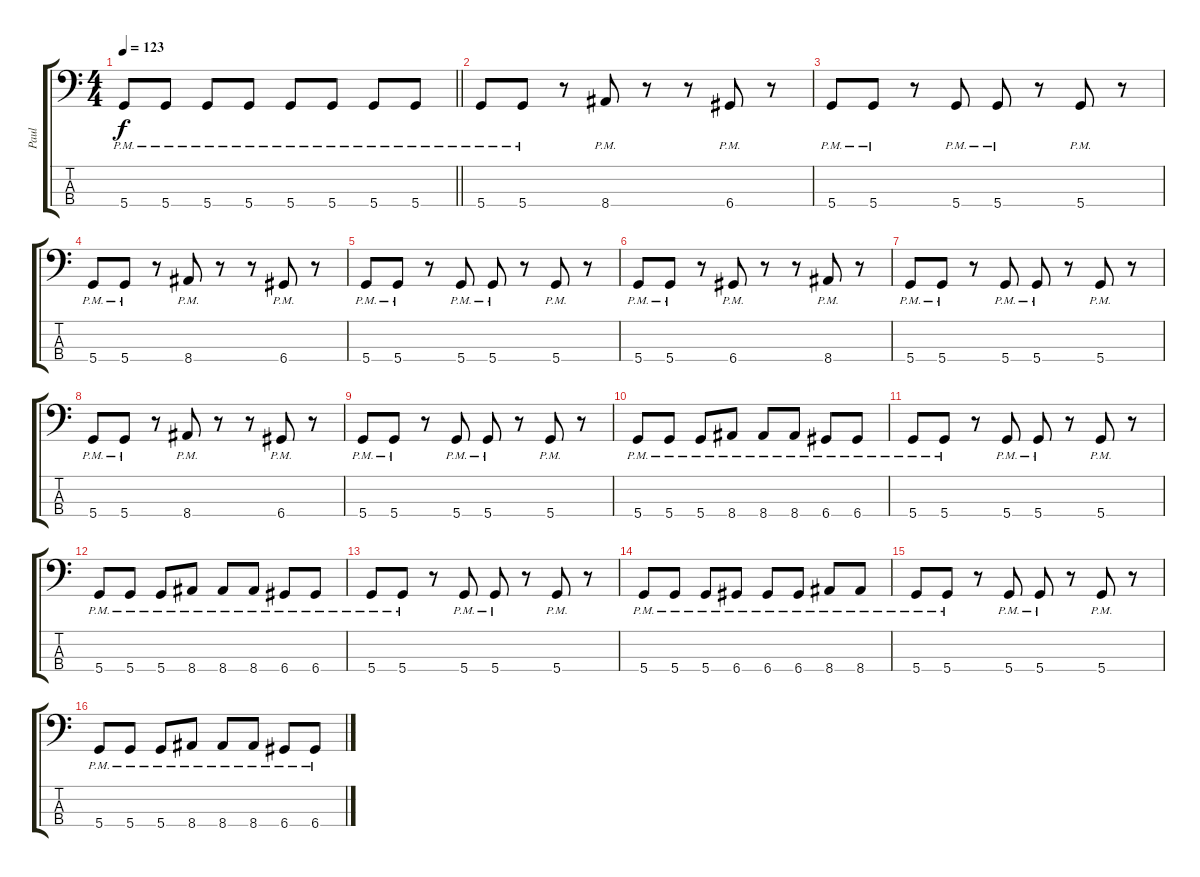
\track ("Paul" "Paul") {instrument electricbasspick}
\staff {score tabs}
\tuning (G2 D2 A1 D1) {hide}
\ts (4 4)
\tempo 123
\clef f4
\barLineRight lightlight
\ks c
5.4{pm}.8{dy f} 5.4{pm}.8 5.4{pm}.8 5.4{pm}.8 5.4{pm}.8 5.4{pm}.8 5.4{pm}.8 5.4{pm}.8 |
5.4{pm}.8 5.4{pm}.8 r.8 8.4{pm}.8 r.8 r.8 6.4{pm}.8 r.8 |
5.4{pm}.8 5.4{pm}.8 r.8 5.4{pm}.8 5.4{pm}.8 r.8 5.4{pm}.8 r.8 |
5.4{pm}.8 5.4{pm}.8 r.8 8.4{pm}.8 r.8 r.8 6.4{pm}.8 r.8 |
5.4{pm}.8 5.4{pm}.8 r.8 5.4{pm}.8 5.4{pm}.8 r.8 5.4{pm}.8 r.8 |
5.4{pm}.8 5.4{pm}.8 r.8 6.4{pm}.8 r.8 r.8 8.4{pm}.8 r.8 |
5.4{pm}.8 5.4{pm}.8 r.8 5.4{pm}.8 5.4{pm}.8 r.8 5.4{pm}.8 r.8 |
5.4{pm}.8 5.4{pm}.8 r.8 8.4{pm}.8 r.8 r.8 6.4{pm}.8 r.8 |
5.4{pm}.8 5.4{pm}.8 r.8 5.4{pm}.8 5.4{pm}.8 r.8 5.4{pm}.8 r.8 |
5.4{pm}.8 5.4{pm}.8 5.4{pm}.8 8.4{pm}.8 8.4{pm}.8 8.4{pm}.8 6.4{pm}.8 6.4{pm}.8 |
5.4{pm}.8 5.4{pm}.8 r.8 5.4{pm}.8 5.4{pm}.8 r.8 5.4{pm}.8 r.8 |
5.4{pm}.8 5.4{pm}.8 5.4{pm}.8 8.4{pm}.8 8.4{pm}.8 8.4{pm}.8 6.4{pm}.8 6.4{pm}.8 |
5.4{pm}.8 5.4{pm}.8 r.8 5.4{pm}.8 5.4{pm}.8 r.8 5.4{pm}.8 r.8 |
5.4{pm}.8 5.4{pm}.8 5.4{pm}.8 6.4{pm}.8 6.4{pm}.8 6.4{pm}.8 8.4{pm}.8 8.4{pm}.8 |
5.4{pm}.8 5.4{pm}.8 r.8 5.4{pm}.8 5.4{pm}.8 r.8 5.4{pm}.8 r.8 |
5.4{pm}.8 5.4{pm}.8 5.4{pm}.8 8.4{pm}.8 8.4{pm}.8 8.4{pm}.8 6.4{pm}.8 6.4{pm}.8
